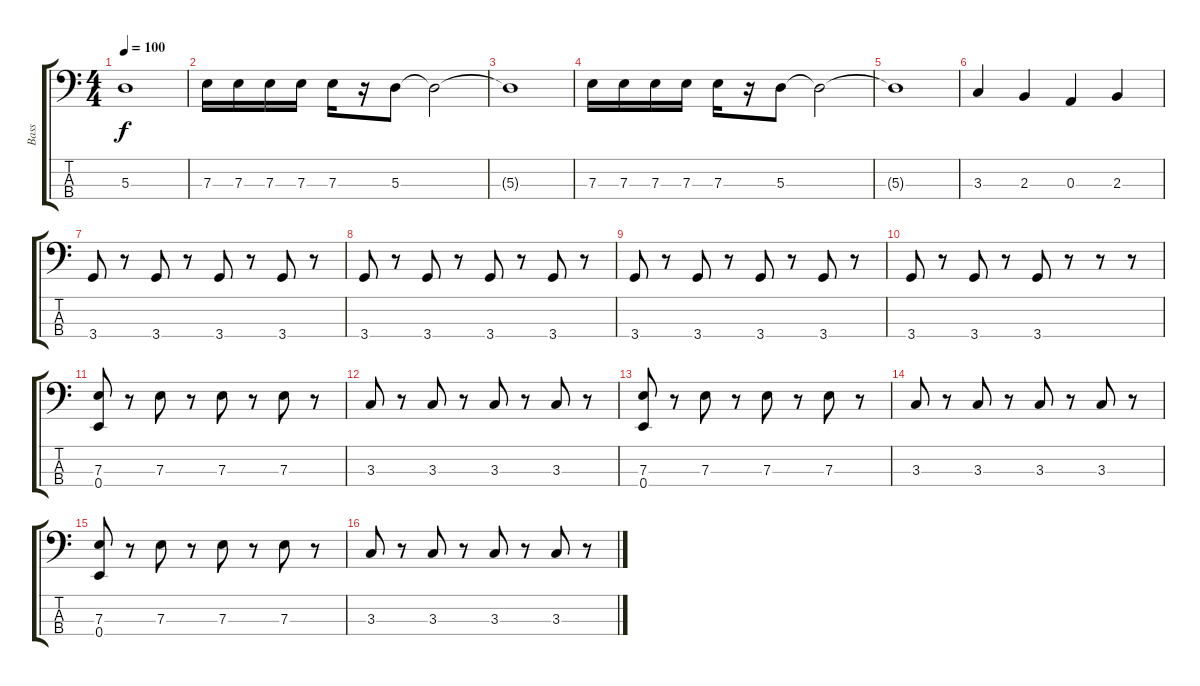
\track ("Bass" "Bass") {instrument electricbassfinger}
\staff {score tabs}
\tuning (G2 D2 A1 E1) {hide}
\ts (4 4)
\tempo 100
\clef f4
\ks c
5.3{t}.1{dy f} |
7.3.16 7.3.16 7.3.16 7.3.16 7.3.16 r.16 5.3.8 5.3{t}.2 |
5.3{t}.1 |
7.3.16 7.3.16 7.3.16 7.3.16 7.3.16 r.16 5.3.8 5.3{t}.2 |
5.3{t}.1 |
3.3.4 2.3.4 0.3.4 2.3.4 |
3.4.8 r.8 3.4.8 r.8 3.4.8 r.8 3.4.8 r.8 |
3.4.8 r.8 3.4.8 r.8 3.4.8 r.8 3.4.8 r.8 |
3.4.8 r.8 3.4.8 r.8 3.4.8 r.8 3.4.8 r.8 |
3.4.8 r.8 3.4.8 r.8 3.4.8 r.8 r.8 r.8 |
(7.3 0.4).8 r.8 7.3.8 r.8 7.3.8 r.8 7.3.8 r.8 |
3.3.8 r.8 3.3.8 r.8 3.3.8 r.8 3.3.8 r.8 |
(7.3 0.4).8 r.8 7.3.8 r.8 7.3.8 r.8 7.3.8 r.8 |
3.3.8 r.8 3.3.8 r.8 3.3.8 r.8 3.3.8 r.8 |
(7.3 0.4).8 r.8 7.3.8 r.8 7.3.8 r.8 7.3.8 r.8 |
3.3.8 r.8 3.3.8 r.8 3.3.8 r.8 3.3.8 r.8
